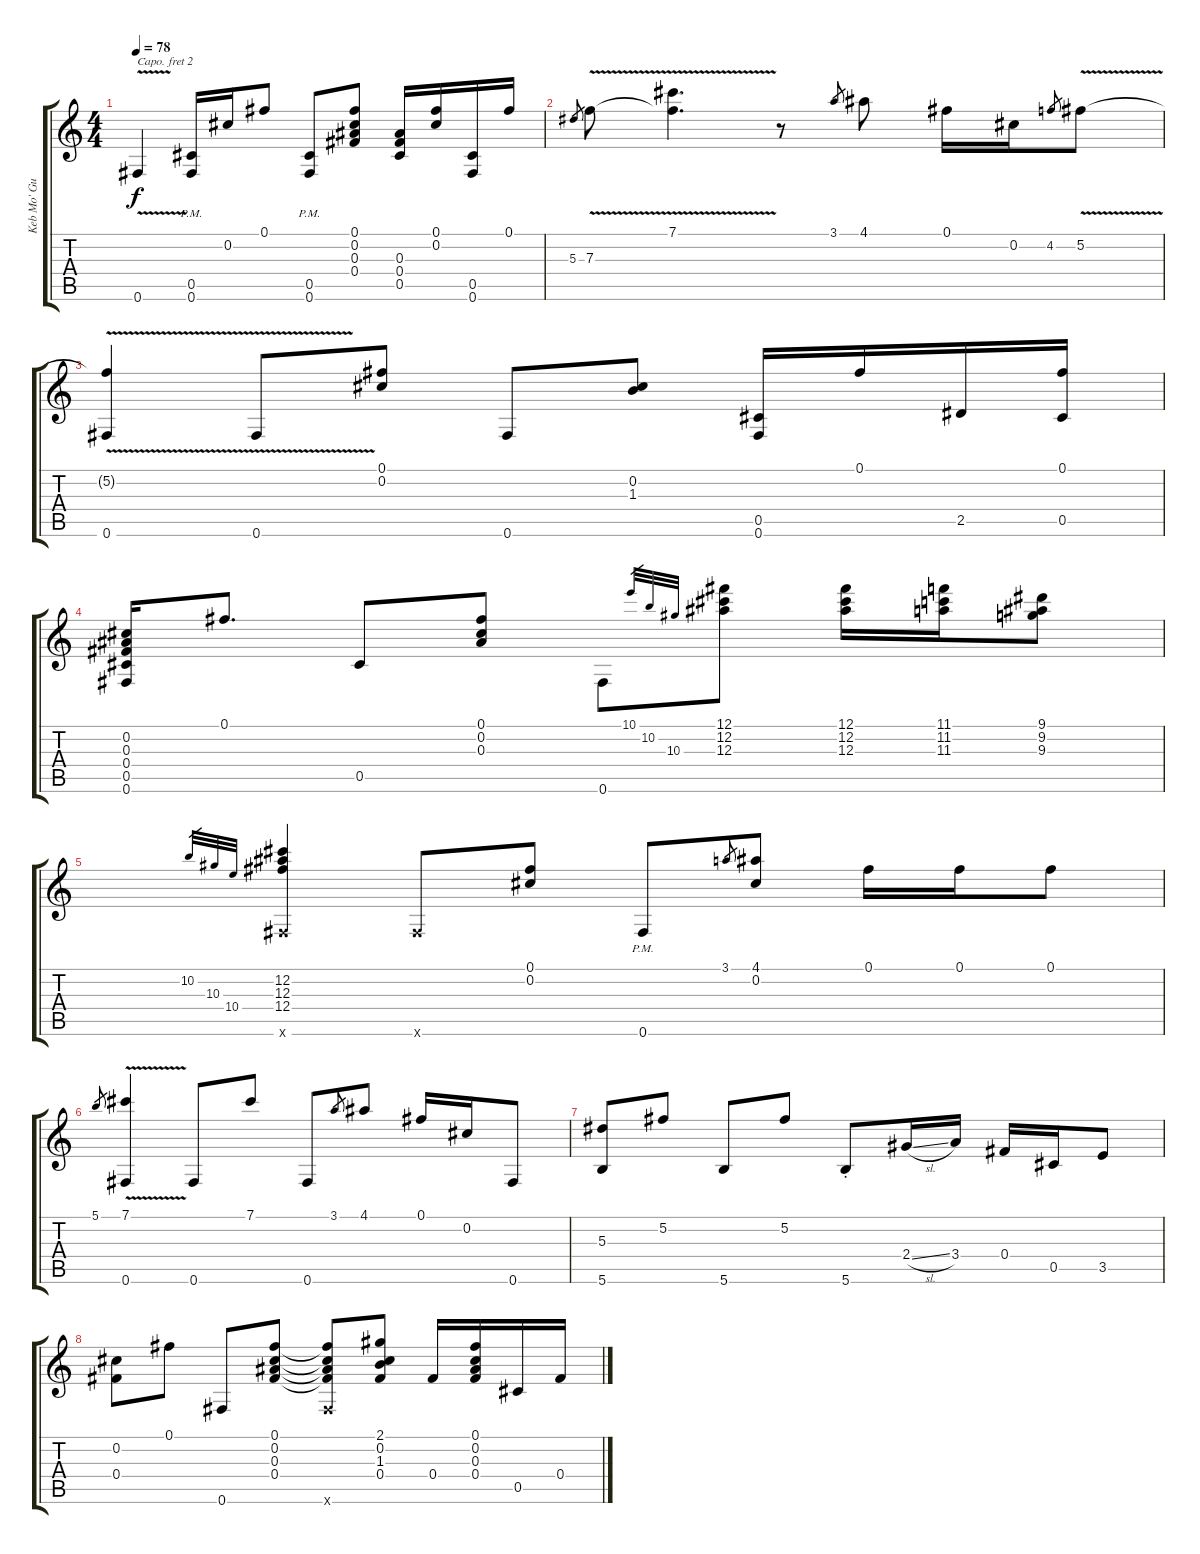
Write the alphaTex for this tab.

\track ("Keb Mo' Guitar I" "Keb Mo' Gu") {instrument acousticguitarsteel}
\staff {score tabs}
\capo 2
\tuning (E4 B3 Ab3 E3 B2 E2) {hide}
\ts (4 4)
\tempo 78
\clef g2
\ks c
0.6{v}.4{dy f} (0.5{pm} 0.6{pm}).16 0.2.16 0.1.8 (0.5{pm} 0.6{pm}).8 (0.1 0.2 0.3 0.4).8 (0.3 0.4 0.5).16 (0.1 0.2).16 (0.5 0.6).16 0.1.16 |
5.3.8{gr} 7.3{v}.8 (7.1 7.3{t}).4{d} r.8 3.1.8{gr} 4.1.8 0.1.16 0.2.16 4.2.8{gr} 5.2{v}.8 |
(5.2{t} 0.6{v}).4 0.6{v}.8 (0.1 0.2).8 0.6.8 (0.2 1.3).8 (0.5 0.6).16 0.1.16 2.5.16 (0.1 0.5).16 |
(0.2 0.3 0.4 0.5 0.6).16 0.1.8{d} 0.5.8 (0.1 0.2 0.3).8 0.6.8 10.1.32{gr} 10.2.32{gr} 10.3.32{gr} (12.1 12.2 12.3).8 (12.1 12.2 12.3).16 (11.1 11.2 11.3).16 (9.1 9.2 9.3).8 |
10.2.32{gr} 10.3.32{gr} 10.4.32{gr} (12.2 12.3 12.4 0.6{x}).4 0.6{x}.8 (0.1 0.2).8 0.6{pm}.8 3.1.8{gr} (4.1 0.2).8 0.1.16 0.1.16 0.1.8 |
5.1.8{gr} (7.1{v} 0.6).4 0.6.8 7.1.8 0.6.8 3.1.8{gr} 4.1.8 0.1.16 0.2.16 0.6.8 |
(5.3 5.6).8 5.2.8 5.6.8 5.2.8 5.6{st}.8 2.4{sl}.16 3.4.16 0.4.16 0.5.16 3.5.8 |
(0.2 0.4).8 0.1.8 0.6.8 (0.1 0.2 0.3 0.4).8 (0.1{t} 0.2{t} 0.3{t} 0.4{t} 0.6{x}).8 (2.1 0.2 1.3 0.4).8 0.4.16 (0.1 0.2 0.3 0.4).16 0.5.16 0.4.16
